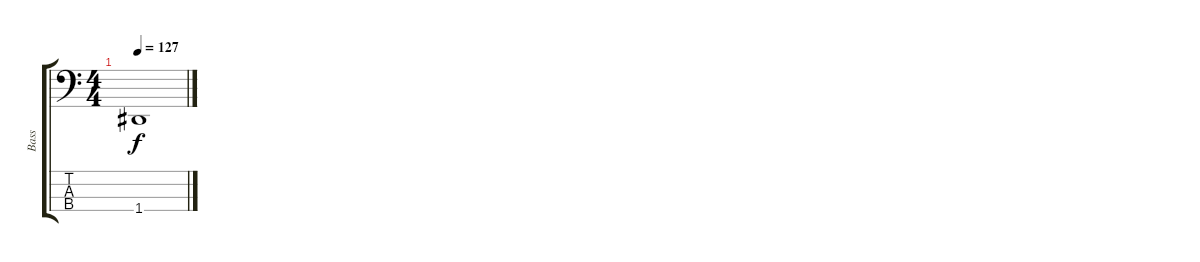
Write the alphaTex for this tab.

\track ("Bass" "Bass") {instrument electricbassfinger}
\staff {score tabs}
\tuning (G2 D2 A1 D1) {hide}
\ts (4 4)
\tempo 127
\clef f4
\ks c
1.4{t}.1{dy f}
